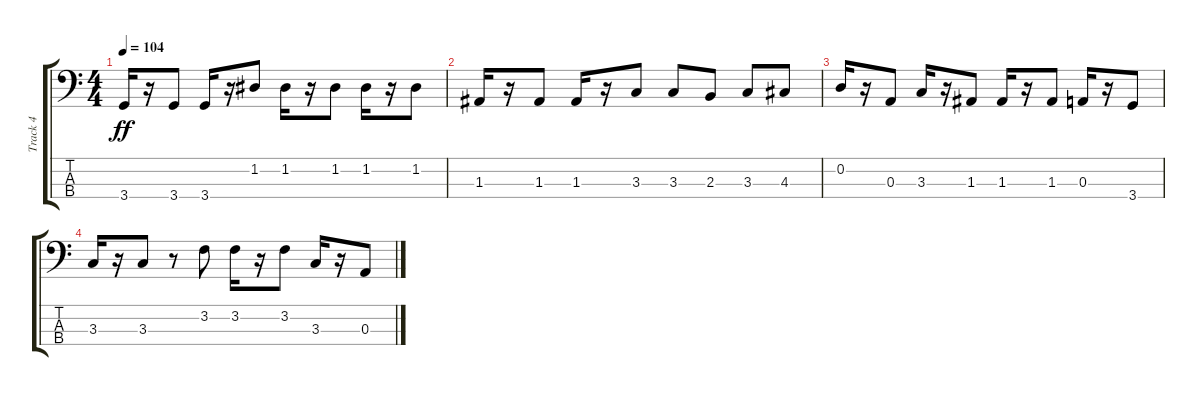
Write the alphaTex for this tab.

\track ("Track 4" "Track 4") {instrument electricbassfinger}
\staff {score tabs}
\tuning (G2 D2 A1 E1) {hide}
\ts (4 4)
\tempo 104
\clef f4
\ks c
3.4.16{dy ff} r.16 3.4.8 3.4.16 r.16 1.2.8 1.2.16 r.16 1.2.8 1.2.16 r.16 1.2.8 |
1.3.16 r.16 1.3.8 1.3.16 r.16 3.3.8 3.3.8 2.3.8 3.3.8 4.3.8 |
0.2.16 r.16 0.3.8 3.3.16 r.16 1.3.8 1.3.16 r.16 1.3.8 0.3.16 r.16 3.4.8 |
3.3.16 r.16 3.3.8 r.8 3.2.8 3.2.16 r.16 3.2.8 3.3.16 r.16 0.3.8
